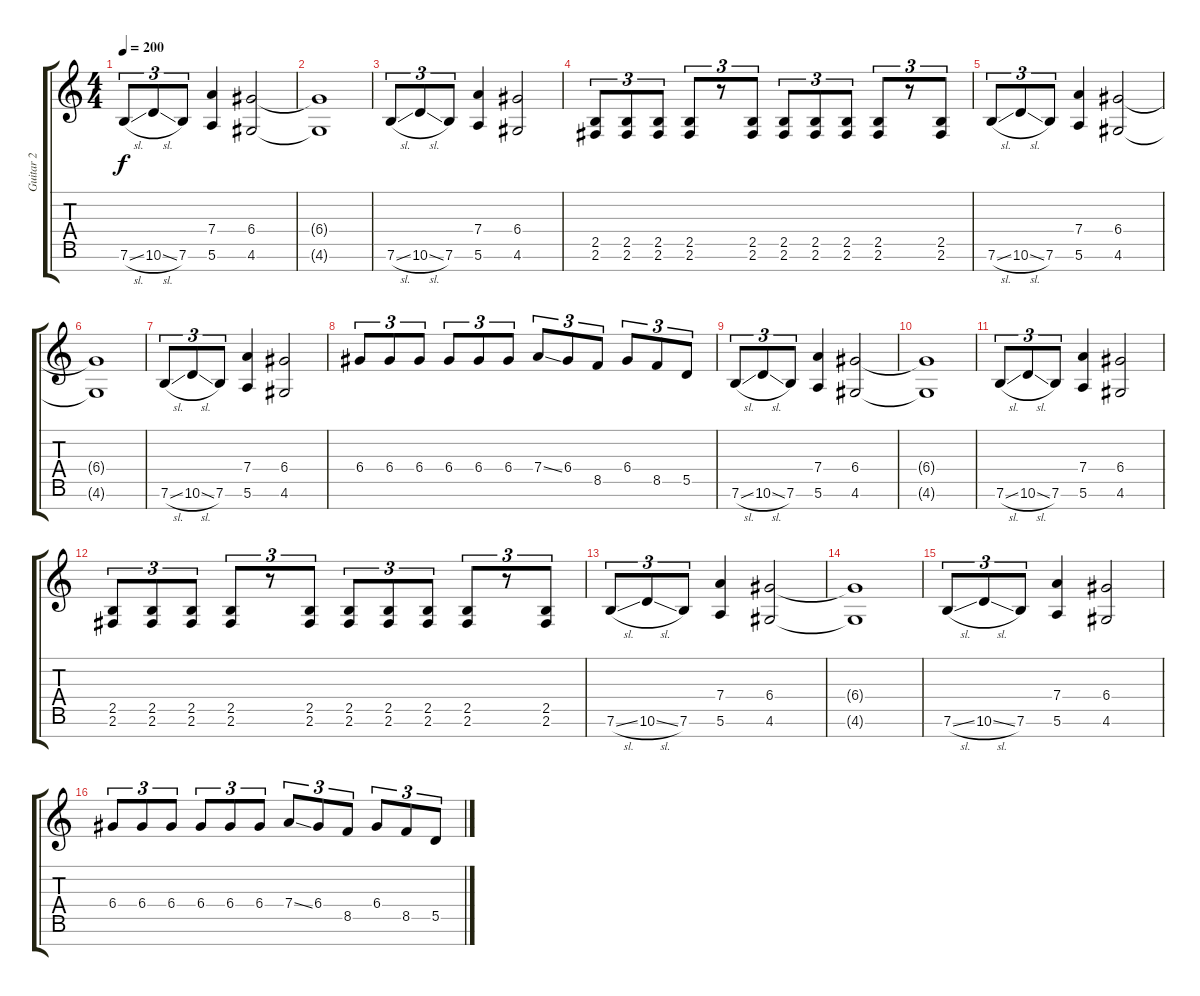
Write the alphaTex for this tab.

\track ("Guitar 2" "Guitar 2") {instrument distortionguitar}
\staff {score tabs}
\tuning (E4 B3 G3 D3 A2 E2 B1) {hide}
\ts (4 4)
\tempo 200
\clef g2
\ks c
7.6{sl}.8{tu (3 2) dy f} 10.6{sl}.8{tu (3 2)} 7.6.8{tu (3 2)} (7.4 5.6).4 (6.4 4.6).2 |
(6.4{t} 4.6{t}).1 |
7.6{sl}.8{tu (3 2)} 10.6{sl}.8{tu (3 2)} 7.6.8{tu (3 2)} (7.4 5.6).4 (6.4 4.6).2 |
(2.5 2.6).8{tu (3 2)} (2.5 2.6).8{tu (3 2)} (2.5 2.6).8{tu (3 2)} (2.5 2.6).8{tu (3 2)} r.8{tu (3 2)} (2.5 2.6).8{tu (3 2)} (2.5 2.6).8{tu (3 2)} (2.5 2.6).8{tu (3 2)} (2.5 2.6).8{tu (3 2)} (2.5 2.6).8{tu (3 2)} r.8{tu (3 2)} (2.5 2.6).8{tu (3 2)} |
7.6{sl}.8{tu (3 2)} 10.6{sl}.8{tu (3 2)} 7.6.8{tu (3 2)} (7.4 5.6).4 (6.4 4.6).2 |
(6.4{t} 4.6{t}).1 |
7.6{sl}.8{tu (3 2)} 10.6{sl}.8{tu (3 2)} 7.6.8{tu (3 2)} (7.4 5.6).4 (6.4 4.6).2 |
6.4.8{tu (3 2)} 6.4.8{tu (3 2)} 6.4.8{tu (3 2)} 6.4.8{tu (3 2)} 6.4.8{tu (3 2)} 6.4.8{tu (3 2)} 7.4{ss}.8{tu (3 2)} 6.4.8{tu (3 2)} 8.5.8{tu (3 2)} 6.4.8{tu (3 2)} 8.5.8{tu (3 2)} 5.5.8{tu (3 2)} |
7.6{sl}.8{tu (3 2)} 10.6{sl}.8{tu (3 2)} 7.6.8{tu (3 2)} (7.4 5.6).4 (6.4 4.6).2 |
(6.4{t} 4.6{t}).1 |
7.6{sl}.8{tu (3 2)} 10.6{sl}.8{tu (3 2)} 7.6.8{tu (3 2)} (7.4 5.6).4 (6.4 4.6).2 |
(2.5 2.6).8{tu (3 2)} (2.5 2.6).8{tu (3 2)} (2.5 2.6).8{tu (3 2)} (2.5 2.6).8{tu (3 2)} r.8{tu (3 2)} (2.5 2.6).8{tu (3 2)} (2.5 2.6).8{tu (3 2)} (2.5 2.6).8{tu (3 2)} (2.5 2.6).8{tu (3 2)} (2.5 2.6).8{tu (3 2)} r.8{tu (3 2)} (2.5 2.6).8{tu (3 2)} |
7.6{sl}.8{tu (3 2)} 10.6{sl}.8{tu (3 2)} 7.6.8{tu (3 2)} (7.4 5.6).4 (6.4 4.6).2 |
(6.4{t} 4.6{t}).1 |
7.6{sl}.8{tu (3 2)} 10.6{sl}.8{tu (3 2)} 7.6.8{tu (3 2)} (7.4 5.6).4 (6.4 4.6).2 |
6.4.8{tu (3 2)} 6.4.8{tu (3 2)} 6.4.8{tu (3 2)} 6.4.8{tu (3 2)} 6.4.8{tu (3 2)} 6.4.8{tu (3 2)} 7.4{ss}.8{tu (3 2)} 6.4.8{tu (3 2)} 8.5.8{tu (3 2)} 6.4.8{tu (3 2)} 8.5.8{tu (3 2)} 5.5.8{tu (3 2)}
